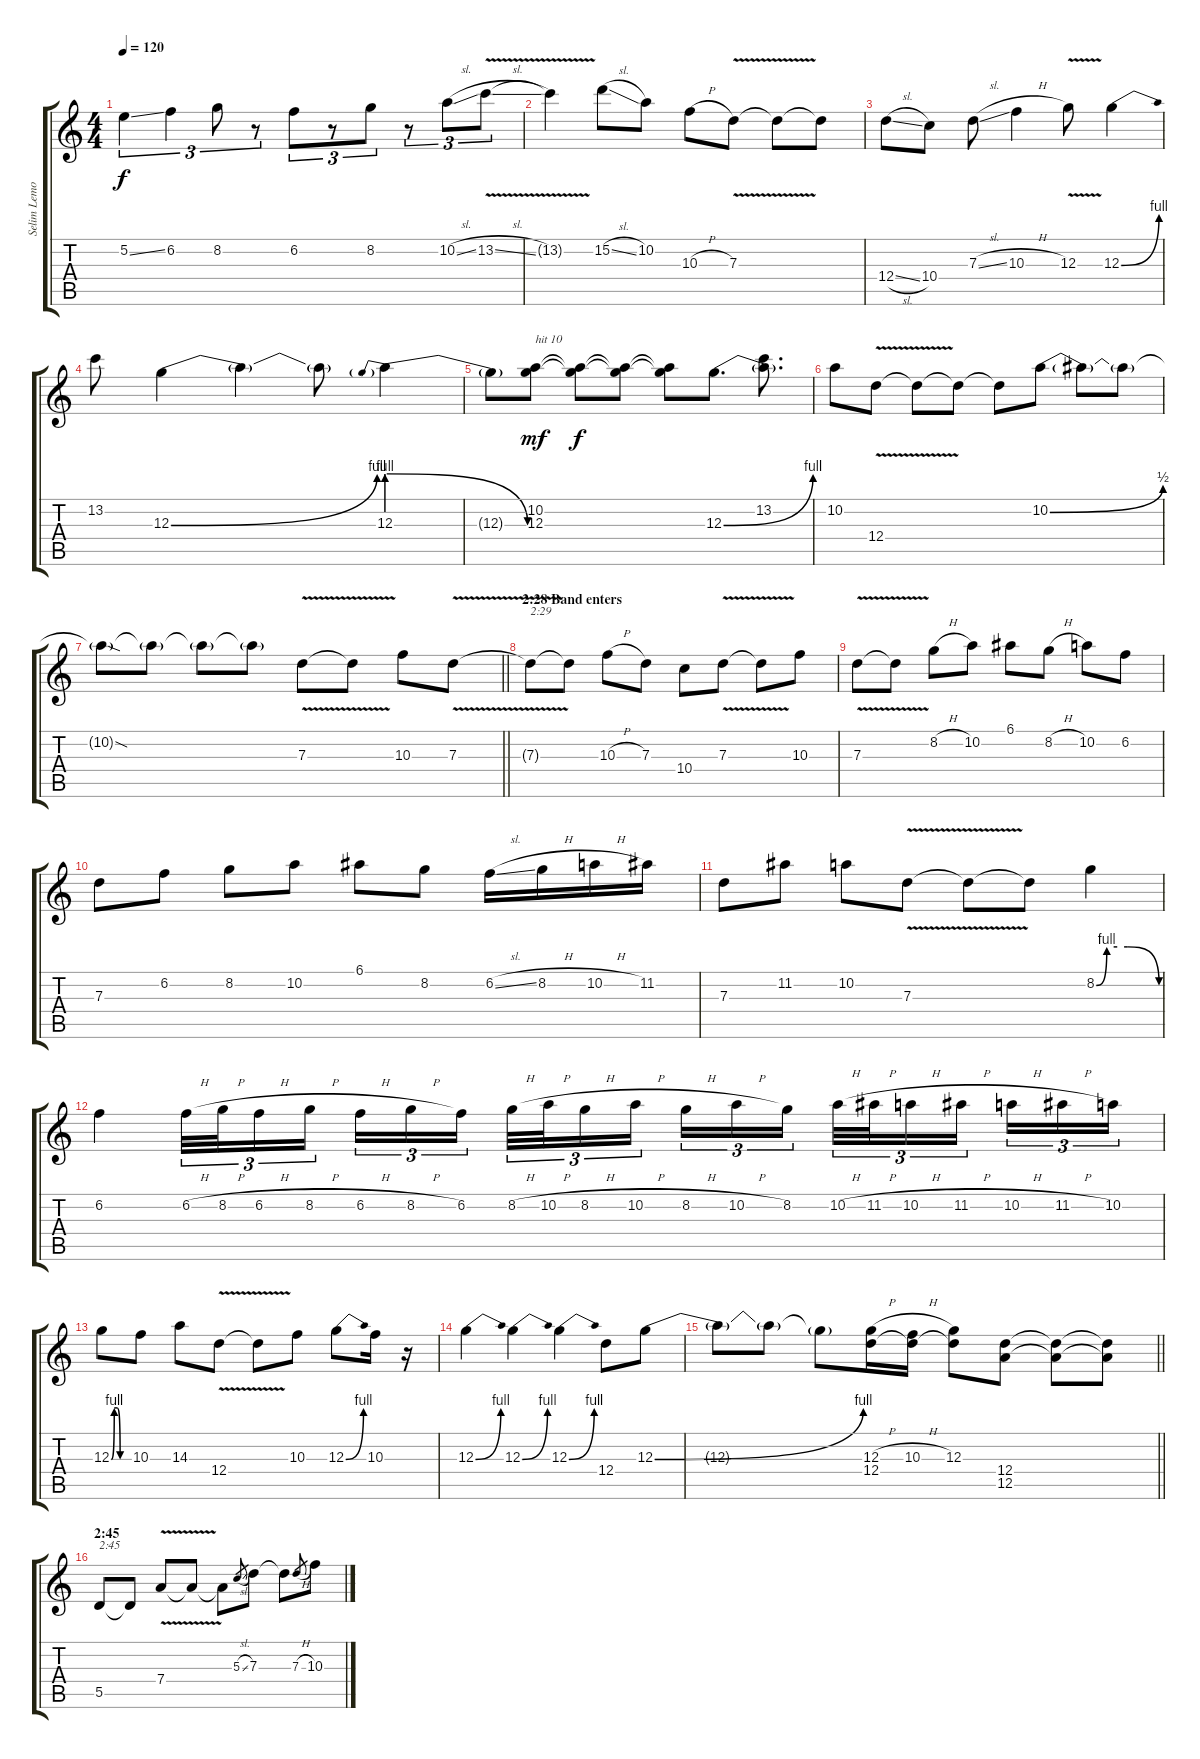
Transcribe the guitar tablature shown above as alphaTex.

\track ("Selim Lemouchi (Lead Guitar)" "Selim Lemo") {instrument acousticguitarsteel}
\staff {score tabs}
\tuning (E4 B3 G3 D3 A2 E2) {hide}
\ts (4 4)
\tempo 120
\clef g2
\ks c
5.2{ss}.4{tu (3 2) dy f} 6.2.4{tu (3 2)} 8.2.8{tu (3 2)} r.8{tu (3 2)} 6.2.8{tu (3 2)} r.8{tu (3 2)} 8.2.8{tu (3 2)} r.8{tu (3 2)} 10.2{sl}.8{tu (3 2)} 13.2{v sl}.8{tu (3 2)} |
13.2{t}.4 15.2{sl}.8 10.2.8 10.3{h}.8 7.3{v}.8 7.3{t}.8 7.3{t}.8 |
12.4{sl}.8 10.4.8 7.3{sl}.8 10.3{h}.4 12.3{v}.8 12.3{be (bend 0 0 60 4)}.4 |
13.2.8 12.3{be (bend 0 0 60 4)}.4 12.3{t}.4 12.3{t}.8 12.3{be (prebendrelease 0 4 60 0)}.4 |
12.3{t}.8 (10.2 12.3).8{txt "hit 10" dy mf} (10.2{t} 12.3{t}).8{dy f} (10.2{t} 12.3{t}).8 (10.2{t} 12.3{t}).8 12.3{be (bend 0 0 60 4)}.8{d} (13.2 12.3{t}).8{d} |
10.2.8 12.4{v}.8 12.4{t}.8 12.4{t}.8 12.4{t}.8 10.2{be (bend 0 0 60 2)}.8 10.2{t}.8 10.2{t}.8 |
\barLineRight lightlight
10.2{sod t}.8 10.2{t}.8 10.2{t}.8 10.2{t}.8 7.3{v}.8 7.3{t}.8 10.3.8 7.3{v}.8 |
\section ("" "2:28 Band enters")
7.3{t}.8{txt "2:29"} 7.3{t}.8 10.3{h}.8 7.3.8 10.4.8 7.3{v}.8 7.3{t}.8 10.3.8 |
7.3{v}.8 7.3{t}.8 8.2{h}.8 10.2.8 6.1.8 8.2{h}.8 10.2.8 6.2.8 |
7.3.8 6.2.8 8.2.8 10.2.8 6.1.8 8.2.8 6.2{sl}.16 8.2{h}.16 10.2{h}.16 11.2.16 |
7.3.8 11.2.8 10.2.8 7.3{v}.8 7.3{t}.8 7.3{t}.8 8.2{be (custom 0 0 10 4 20 4 30 4 60 0)}.4 |
6.2.4 6.2{h}.32{tu (3 2)} 8.2{h}.32{tu (3 2)} 6.2{h}.16{tu (3 2)} 8.2{h}.16{tu (3 2) beam splitsecondary} 6.2{h}.16{tu (3 2)} 8.2{h}.16{tu (3 2)} 6.2.16{tu (3 2)} 8.2{h}.32{tu (3 2)} 10.2{h}.32{tu (3 2)} 8.2{h}.16{tu (3 2)} 10.2{h}.16{tu (3 2) beam splitsecondary} 8.2{h}.16{tu (3 2)} 10.2{h}.16{tu (3 2)} 8.2.16{tu (3 2)} 10.2{h}.32{tu (3 2)} 11.2{h}.32{tu (3 2)} 10.2{h}.16{tu (3 2)} 11.2{h}.16{tu (3 2) beam splitsecondary} 10.2{h}.16{tu (3 2)} 11.2{h}.16{tu (3 2)} 10.2.16{tu (3 2)} |
12.3{be (custom 0 0 10 4 20 4 30 0 60 0)}.8 10.3.8 14.3.8 12.4{v}.8 12.4{t}.8 10.3.8 12.3{be (bend 0 0 60 4)}.8 10.3.16 r.16 |
12.3{be (bend 0 0 60 4)}.4 12.3{be (bend 0 0 60 4)}.4 12.3{be (bend 0 0 60 4)}.4 12.4.8 12.3{be (bend 0 0 60 4)}.8 |
\barLineRight lightlight
12.3{t}.8 12.3{t}.8 12.3{t}.8 (12.3{h} 12.4).16 (10.3{h} 12.4{t}).16 (12.3 12.4{t}).8 (12.4 12.5).8 (12.4{t} 12.5{t}).8 (12.4{t} 12.5{t}).8 |
\section ("" "2:45")
5.5.8{txt "2:45"} 5.5{t}.8 7.4{v}.8 7.4{t}.8 7.4{t}.8 5.3{sl}.8{gr} 7.3.8 7.3{t}.8 7.3{h}.8{gr} 10.3.8
